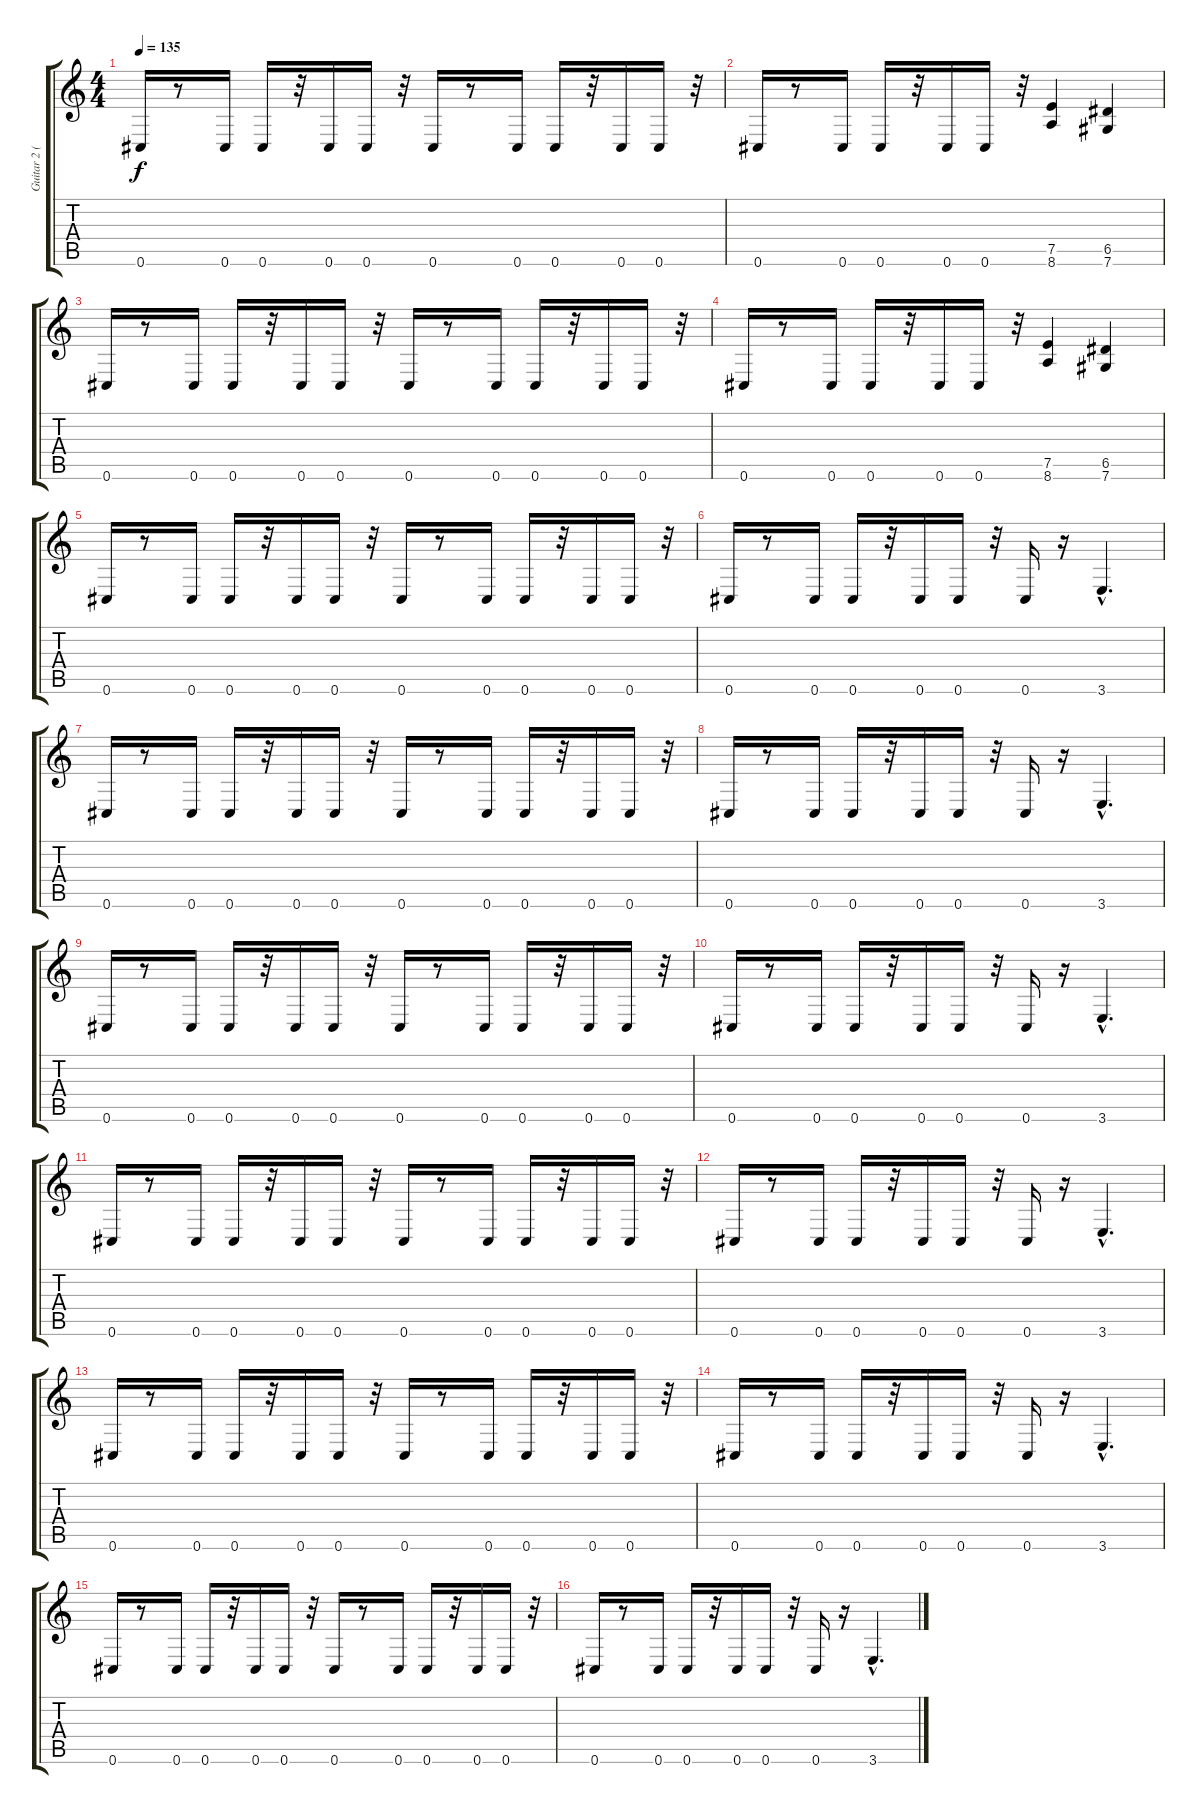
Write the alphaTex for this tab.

\track ("Guitar 2 (Main)" "Guitar 2 (") {instrument distortionguitar}
\staff {score tabs}
\tuning (E4 B3 G3 D3 A2 Db2) {hide}
\ts (4 4)
\tempo 135
\clef g2
\ks c
0.6.16{dy f} r.8 0.6.16 0.6.16 r.32 0.6.16 0.6.16 r.32 0.6.16 r.8 0.6.16 0.6.16 r.32 0.6.16 0.6.16 r.32 |
0.6.16 r.8 0.6.16 0.6.16 r.32 0.6.16 0.6.16 r.32 (7.5 8.6).4 (6.5 7.6).4 |
0.6.16 r.8 0.6.16 0.6.16 r.32 0.6.16 0.6.16 r.32 0.6.16 r.8 0.6.16 0.6.16 r.32 0.6.16 0.6.16 r.32 |
0.6.16 r.8 0.6.16 0.6.16 r.32 0.6.16 0.6.16 r.32 (7.5 8.6).4 (6.5 7.6).4 |
0.6.16 r.8 0.6.16 0.6.16 r.32 0.6.16 0.6.16 r.32 0.6.16 r.8 0.6.16 0.6.16 r.32 0.6.16 0.6.16 r.32 |
0.6.16 r.8 0.6.16 0.6.16 r.32 0.6.16 0.6.16 r.32 0.6.16 r.16 3.6{hac}.4{d} |
0.6.16 r.8 0.6.16 0.6.16 r.32 0.6.16 0.6.16 r.32 0.6.16 r.8 0.6.16 0.6.16 r.32 0.6.16 0.6.16 r.32 |
0.6.16 r.8 0.6.16 0.6.16 r.32 0.6.16 0.6.16 r.32 0.6.16 r.16 3.6{hac}.4{d} |
0.6.16 r.8 0.6.16 0.6.16 r.32 0.6.16 0.6.16 r.32 0.6.16 r.8 0.6.16 0.6.16 r.32 0.6.16 0.6.16 r.32 |
0.6.16 r.8 0.6.16 0.6.16 r.32 0.6.16 0.6.16 r.32 0.6.16 r.16 3.6{hac}.4{d} |
0.6.16 r.8 0.6.16 0.6.16 r.32 0.6.16 0.6.16 r.32 0.6.16 r.8 0.6.16 0.6.16 r.32 0.6.16 0.6.16 r.32 |
0.6.16 r.8 0.6.16 0.6.16 r.32 0.6.16 0.6.16 r.32 0.6.16 r.16 3.6{hac}.4{d} |
0.6.16 r.8 0.6.16 0.6.16 r.32 0.6.16 0.6.16 r.32 0.6.16 r.8 0.6.16 0.6.16 r.32 0.6.16 0.6.16 r.32 |
0.6.16 r.8 0.6.16 0.6.16 r.32 0.6.16 0.6.16 r.32 0.6.16 r.16 3.6{hac}.4{d} |
0.6.16 r.8 0.6.16 0.6.16 r.32 0.6.16 0.6.16 r.32 0.6.16 r.8 0.6.16 0.6.16 r.32 0.6.16 0.6.16 r.32 |
0.6.16 r.8 0.6.16 0.6.16 r.32 0.6.16 0.6.16 r.32 0.6.16 r.16 3.6{hac}.4{d}
